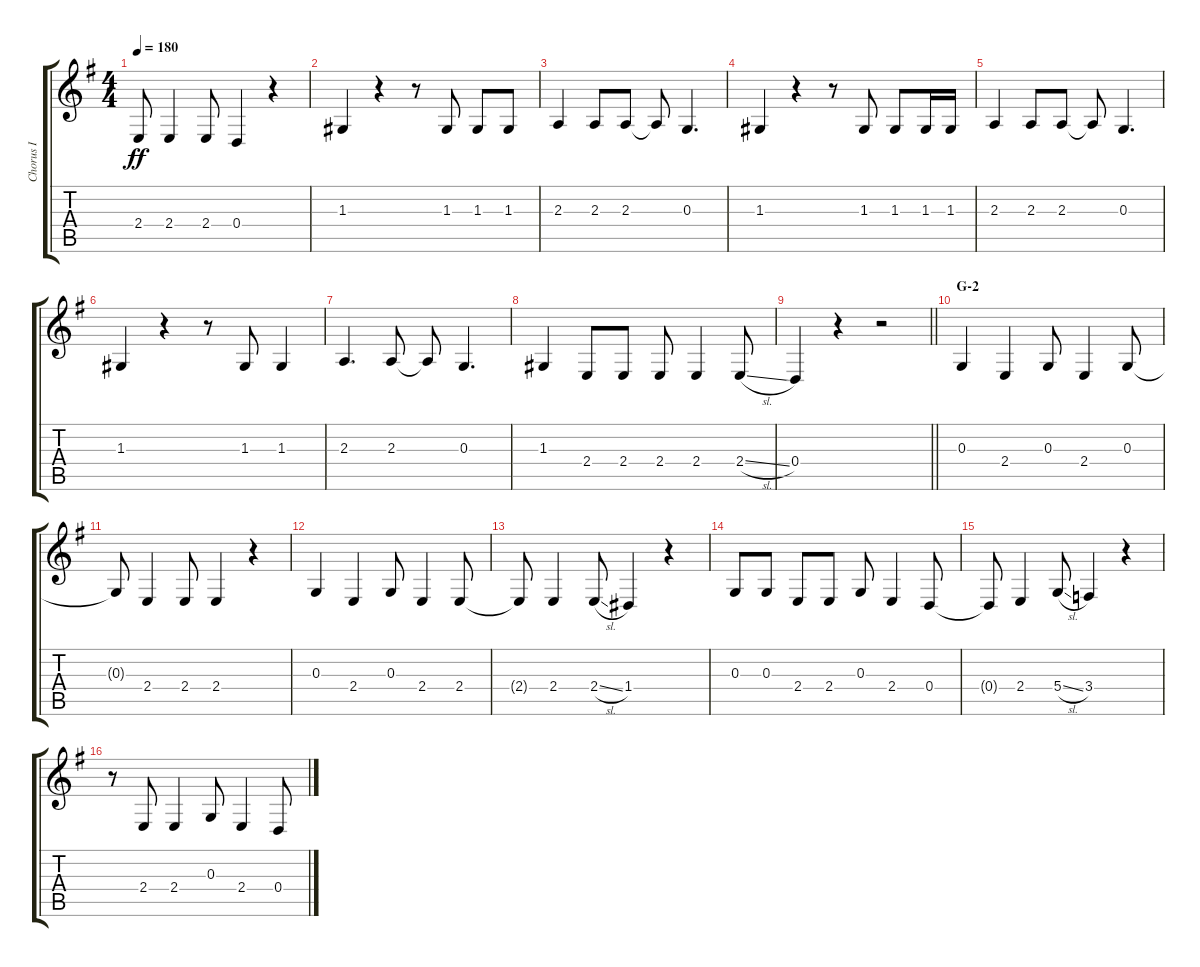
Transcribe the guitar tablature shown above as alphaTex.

\track ("Chorus I" "Chorus I") {instrument voiceoohs}
\staff {score tabs}
\tuning (E4 B3 G3 D3 A2 E2) {hide}
\ts (4 4)
\tempo 180
\clef g2
\ks g
2.4.8{dy ff} 2.4.4 2.4.8 0.4.4 r.4 |
1.3.4 r.4 r.8 1.3.8 1.3.8 1.3.8 |
2.3.4 2.3.8 2.3.8 2.3{t}.8 0.3.4{d} |
1.3.4 r.4 r.8 1.3.8 1.3.8 1.3.16 1.3.16 |
2.3.4 2.3.8 2.3.8 2.3{t}.8 0.3.4{d} |
1.3.4 r.4 r.8 1.3.8 1.3.4 |
2.3.4{d} 2.3.8 2.3{t}.8 0.3.4{d} |
1.3.4 2.4.8 2.4.8 2.4.8 2.4.4 2.4{sl}.8 |
\barLineRight lightlight
0.4.4 r.4 r.2 |
\section ("" "G-2")
0.3.4 2.4.4 0.3.8 2.4.4 0.3.8 |
0.3{t}.8 2.4.4 2.4.8 2.4.4 r.4 |
0.3.4 2.4.4 0.3.8 2.4.4 2.4.8 |
2.4{t}.8 2.4.4 2.4{sl}.8 1.4.4 r.4 |
0.3.8 0.3.8 2.4.8 2.4.8 0.3.8 2.4.4 0.4.8 |
0.4{t}.8 2.4.4 5.4{sl}.8 3.4.4 r.4 |
r.8 2.4.8 2.4.4 0.3.8 2.4.4 0.4.8
